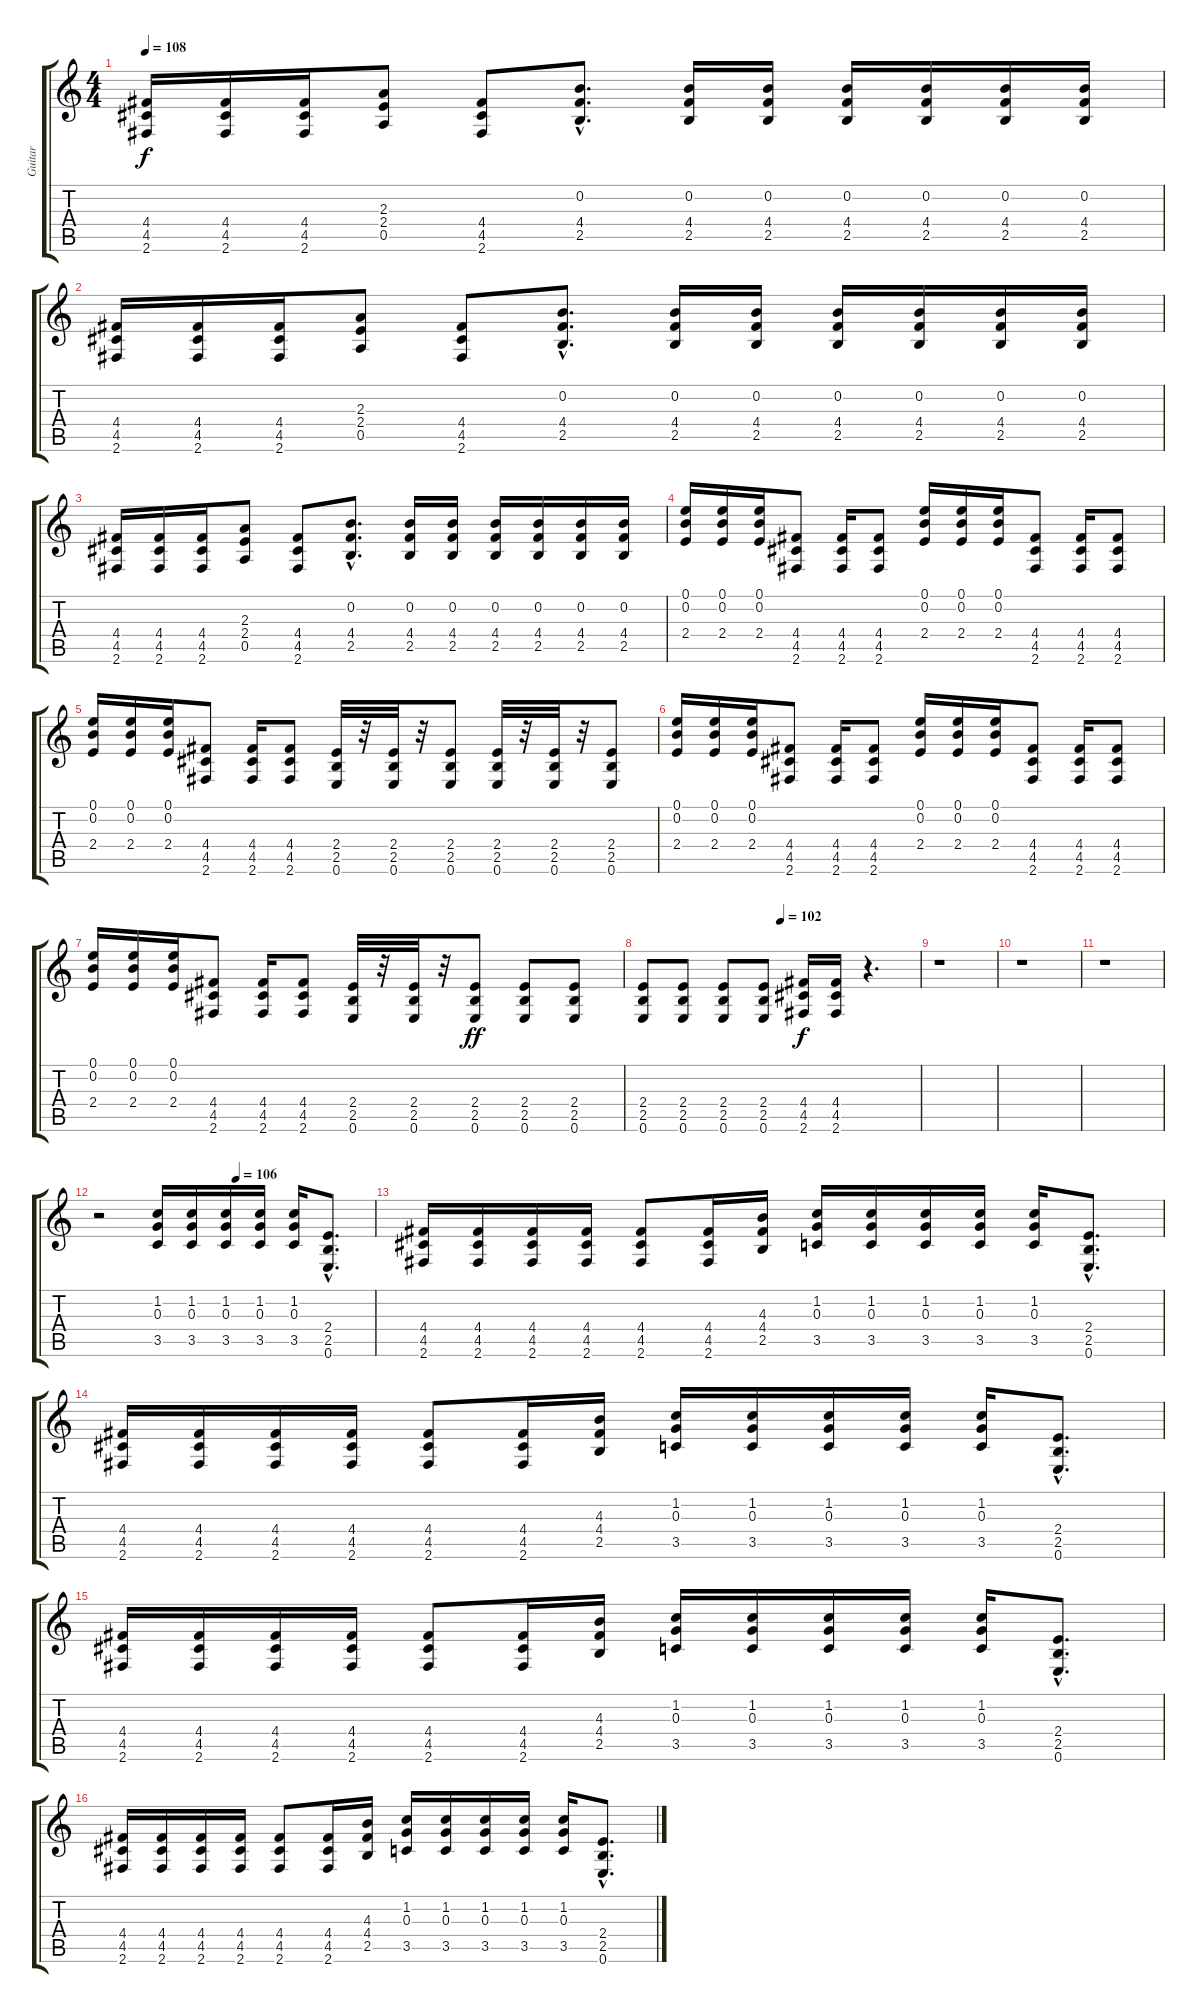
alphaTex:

\track ("Guitar" "Guitar") {instrument distortionguitar}
\staff {score tabs}
\tuning (E4 B3 G3 D3 A2 E2) {hide}
\ts (4 4)
\tempo 108
\clef g2
\ks c
(4.4 4.5 2.6).16{dy f} (4.4 4.5 2.6).16 (4.4 4.5 2.6).16 (2.3 2.4 0.5).8 (4.4 4.5 2.6).8 (0.2{hac} 4.4{hac} 2.5{hac}).8{d} (0.2 4.4 2.5).16 (0.2 4.4 2.5).16 (0.2 4.4 2.5).16 (0.2 4.4 2.5).16 (0.2 4.4 2.5).16 (0.2 4.4 2.5).16 |
(4.4 4.5 2.6).16 (4.4 4.5 2.6).16 (4.4 4.5 2.6).16 (2.3 2.4 0.5).8 (4.4 4.5 2.6).8 (0.2{hac} 4.4{hac} 2.5{hac}).8{d} (0.2 4.4 2.5).16 (0.2 4.4 2.5).16 (0.2 4.4 2.5).16 (0.2 4.4 2.5).16 (0.2 4.4 2.5).16 (0.2 4.4 2.5).16 |
(4.4 4.5 2.6).16 (4.4 4.5 2.6).16 (4.4 4.5 2.6).16 (2.3 2.4 0.5).8 (4.4 4.5 2.6).8 (0.2{hac} 4.4{hac} 2.5{hac}).8{d} (0.2 4.4 2.5).16 (0.2 4.4 2.5).16 (0.2 4.4 2.5).16 (0.2 4.4 2.5).16 (0.2 4.4 2.5).16 (0.2 4.4 2.5).16 |
(0.1 0.2 2.4).16 (0.1 0.2 2.4).16 (0.1 0.2 2.4).16 (4.4 4.5 2.6).8 (4.4 4.5 2.6).16 (4.4 4.5 2.6).8 (0.1 0.2 2.4).16 (0.1 0.2 2.4).16 (0.1 0.2 2.4).16 (4.4 4.5 2.6).8 (4.4 4.5 2.6).16 (4.4 4.5 2.6).8 |
(0.1 0.2 2.4).16 (0.1 0.2 2.4).16 (0.1 0.2 2.4).16 (4.4 4.5 2.6).8 (4.4 4.5 2.6).16 (4.4 4.5 2.6).8 (2.4 2.5 0.6).32 r.32 (2.4 2.5 0.6).32 r.32 (2.4 2.5 0.6).8 (2.4 2.5 0.6).32 r.32 (2.4 2.5 0.6).32 r.32 (2.4 2.5 0.6).8 |
(0.1 0.2 2.4).16 (0.1 0.2 2.4).16 (0.1 0.2 2.4).16 (4.4 4.5 2.6).8 (4.4 4.5 2.6).16 (4.4 4.5 2.6).8 (0.1 0.2 2.4).16 (0.1 0.2 2.4).16 (0.1 0.2 2.4).16 (4.4 4.5 2.6).8 (4.4 4.5 2.6).16 (4.4 4.5 2.6).8 |
(0.1 0.2 2.4).16 (0.1 0.2 2.4).16 (0.1 0.2 2.4).16 (4.4 4.5 2.6).8 (4.4 4.5 2.6).16 (4.4 4.5 2.6).8 (2.4 2.5 0.6).32 r.32 (2.4 2.5 0.6).32 r.32 (2.4 2.5 0.6).8{dy ff} (2.4 2.5 0.6).8 (2.4 2.5 0.6).8 |
\tempo (102 0.5)
(2.4 2.5 0.6).8 (2.4 2.5 0.6).8 (2.4 2.5 0.6).8 (2.4 2.5 0.6).8 (4.4 4.5 2.6).16{dy f} (4.4 4.5 2.6).16 r.4{d} |
r.1 |
r.1 |
r.1 |
\tempo (106 0.5)
r.2 (1.2 0.3 3.5).16 (1.2 0.3 3.5).16 (1.2 0.3 3.5).16 (1.2 0.3 3.5).16 (1.2 0.3 3.5).16 (2.4{hac} 2.5{hac} 0.6{hac}).8{d} |
(4.4 4.5 2.6).16 (4.4 4.5 2.6).16 (4.4 4.5 2.6).16 (4.4 4.5 2.6).16 (4.4 4.5 2.6).8 (4.4 4.5 2.6).16 (4.3 4.4 2.5).16 (1.2 0.3 3.5).16 (1.2 0.3 3.5).16 (1.2 0.3 3.5).16 (1.2 0.3 3.5).16 (1.2 0.3 3.5).16 (2.4{hac} 2.5{hac} 0.6{hac}).8{d} |
(4.4 4.5 2.6).16 (4.4 4.5 2.6).16 (4.4 4.5 2.6).16 (4.4 4.5 2.6).16 (4.4 4.5 2.6).8 (4.4 4.5 2.6).16 (4.3 4.4 2.5).16 (1.2 0.3 3.5).16 (1.2 0.3 3.5).16 (1.2 0.3 3.5).16 (1.2 0.3 3.5).16 (1.2 0.3 3.5).16 (2.4{hac} 2.5{hac} 0.6{hac}).8{d} |
(4.4 4.5 2.6).16 (4.4 4.5 2.6).16 (4.4 4.5 2.6).16 (4.4 4.5 2.6).16 (4.4 4.5 2.6).8 (4.4 4.5 2.6).16 (4.3 4.4 2.5).16 (1.2 0.3 3.5).16 (1.2 0.3 3.5).16 (1.2 0.3 3.5).16 (1.2 0.3 3.5).16 (1.2 0.3 3.5).16 (2.4{hac} 2.5{hac} 0.6{hac}).8{d} |
(4.4 4.5 2.6).16 (4.4 4.5 2.6).16 (4.4 4.5 2.6).16 (4.4 4.5 2.6).16 (4.4 4.5 2.6).8 (4.4 4.5 2.6).16 (4.3 4.4 2.5).16 (1.2 0.3 3.5).16 (1.2 0.3 3.5).16 (1.2 0.3 3.5).16 (1.2 0.3 3.5).16 (1.2 0.3 3.5).16 (2.4{hac} 2.5{hac} 0.6{hac}).8{d}
